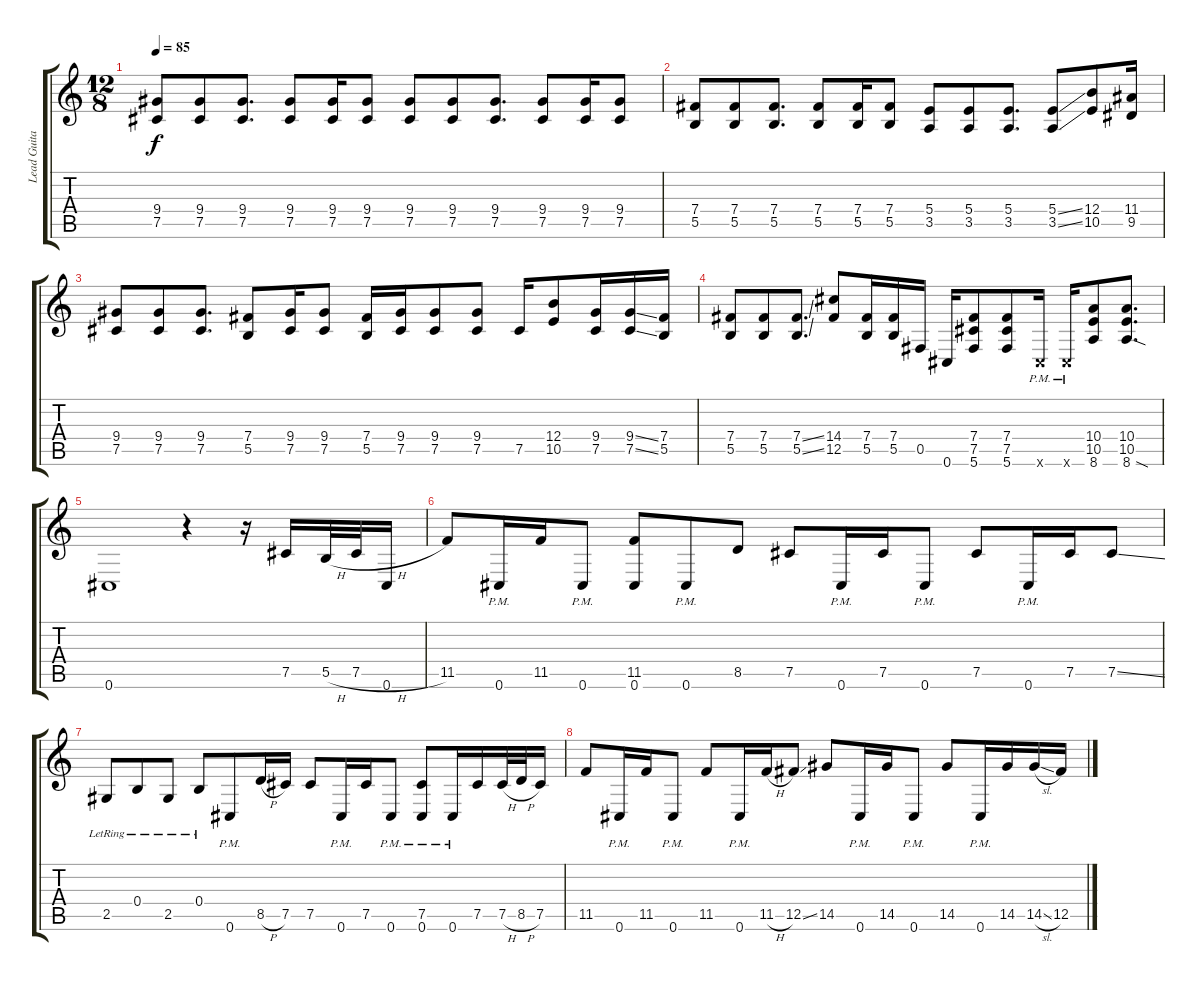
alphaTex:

\track ("Lead Guitar" "Lead Guita") {instrument electricguitarjazz}
\staff {score tabs}
\tuning (Db4 Ab3 E3 B2 Gb2 Db2) {hide}
\ts (12 8)
\tempo 85
\clef g2
\ks c
(9.4 7.5).8{dy f} (9.4 7.5).8 (9.4 7.5).8{d} (9.4 7.5).8 (9.4 7.5).16 (9.4 7.5).8 (9.4 7.5).8 (9.4 7.5).8 (9.4 7.5).8{d} (9.4 7.5).8 (9.4 7.5).16 (9.4 7.5).8 |
(7.4 5.5).8 (7.4 5.5).8 (7.4 5.5).8{d} (7.4 5.5).8 (7.4 5.5).16 (7.4 5.5).8 (5.4 3.5).8 (5.4 3.5).8 (5.4 3.5).8{d} (5.4{ss} 3.5{ss}).8 (12.4 10.5).8 (11.4 9.5).16 |
(9.4 7.5).8 (9.4 7.5).8 (9.4 7.5).8{d} (7.4 5.5).8 (9.4 7.5).16 (9.4 7.5).8 (7.4 5.5).16 (9.4 7.5).16 (9.4 7.5).8 (9.4 7.5).8 7.5.16 (12.4 10.5).8 (9.4 7.5).16 (9.4{ss} 7.5{ss}).16 (7.4 5.5).16 |
(7.4 5.5).8 (7.4 5.5).8 (7.4{ss} 5.5{ss}).8{d} (14.4 12.5).8 (7.4 5.5).16 (7.4 5.5).16 0.5.16 0.6.16 (7.4 7.5 5.6).8 (7.4 7.5 5.6).8 0.6{pm x}.16 0.6{pm x}.16 (10.4 10.5 8.6).8 (10.4 10.5 8.6{sod}).8{d} |
0.6.1 r.4{instrument electricguitarclean} r.16 7.5.16 5.5{h}.32 7.5{h}.32 0.6.16 |
11.5.8 0.6{pm}.16 11.5.16 0.6{pm}.8 (11.5 0.6).8 0.6{pm}.8 8.5.8 7.5.8 0.6{pm}.16 7.5.16 0.6{pm}.8 7.5.8 0.6{pm}.16 7.5.16 7.5{ss}.8 |
2.5{lr}.8 0.4{lr}.8 2.5{lr}.8 0.4{lr}.8 0.6{pm}.8 8.5{h}.16 7.5.16 7.5.8 0.6{pm}.16 7.5.16 0.6{pm}.8 (7.5 0.6{pm}).8 0.6{pm}.16 7.5.16 7.5{h}.32 8.5{h}.32 7.5.16 |
11.5.8 0.6{pm}.16 11.5.16 0.6{pm}.8 11.5.8 0.6{pm}.16 11.5{h}.16 12.5{ss}.8 14.5.8 0.6{pm}.16 14.5.16 0.6{pm}.8 14.5.8 0.6{pm}.16 14.5.16 14.5{sl}.16 12.5.16
